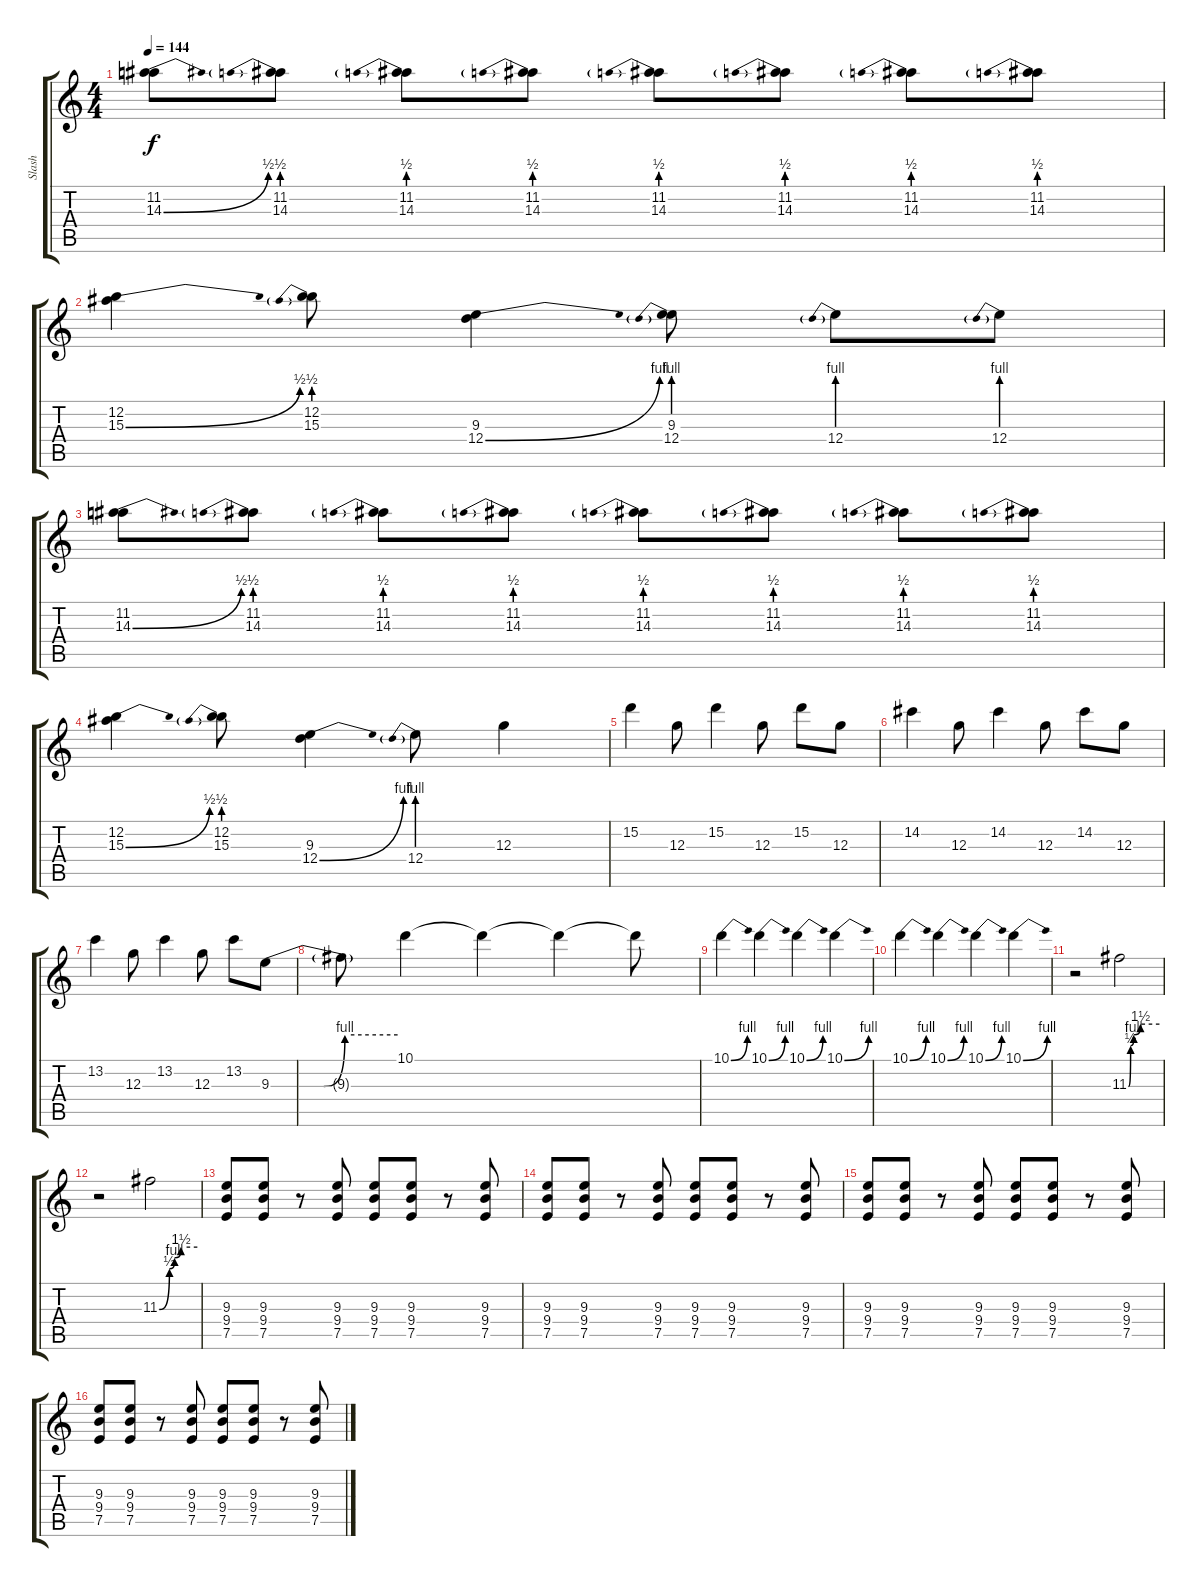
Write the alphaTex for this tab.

\track ("Slash" "Slash") {instrument distortionguitar}
\staff {score tabs}
\tuning (E4 B3 G3 D3 A2 E2) {hide}
\ts (4 4)
\tempo 144
\clef g2
\ks c
(11.2 14.3{be (bend 0 0 60 2)}).8{dy f volume 11 instrument distortionguitar} (11.2 14.3{be (prebend 0 2 60 2)}).8 (11.2 14.3{be (prebend 0 2 60 2)}).8 (11.2 14.3{be (prebend 0 2 60 2)}).8 (11.2 14.3{be (prebend 0 2 60 2)}).8 (11.2 14.3{be (prebend 0 2 60 2)}).8 (11.2 14.3{be (prebend 0 2 60 2)}).8 (11.2 14.3{be (prebend 0 2 60 2)}).8 |
(12.2 15.3{be (bend 0 0 60 2)}).4 (12.2 15.3{be (prebend 0 2 60 2)}).8 (9.3 12.4{be (bend 0 0 60 4)}).4 (9.3 12.4{be (prebend 0 4 60 4)}).8 12.4{be (prebend 0 4 60 4)}.8 12.4{be (prebend 0 4 60 4)}.8 |
(11.2 14.3{be (bend 0 0 60 2)}).8 (11.2 14.3{be (prebend 0 2 60 2)}).8 (11.2 14.3{be (prebend 0 2 60 2)}).8 (11.2 14.3{be (prebend 0 2 60 2)}).8 (11.2 14.3{be (prebend 0 2 60 2)}).8 (11.2 14.3{be (prebend 0 2 60 2)}).8 (11.2 14.3{be (prebend 0 2 60 2)}).8 (11.2 14.3{be (prebend 0 2 60 2)}).8 |
(12.2 15.3{be (bend 0 0 60 2)}).4 (12.2 15.3{be (prebend 0 2 60 2)}).8 (9.3 12.4{be (bend 0 0 60 4)}).4 12.4{be (prebend 0 4 60 4)}.8 12.3.4 |
15.2.4 12.3.8 15.2.4 12.3.8 15.2.8 12.3.8 |
14.2.4 12.3.8 14.2.4 12.3.8 14.2.8 12.3.8 |
13.2.4 12.3.8 13.2.4 12.3.8 13.2.8 9.3{be (custom 0 0 25 0 35 4 60 4)}.8 |
9.3{t}.8 10.1.4 10.1{t}.4{volume 10} 10.1{t}.4{volume 9} 10.1{t}.8{volume 8} |
10.1{be (bend 0 0 60 4)}.4{volume 8} 10.1{be (bend 0 0 60 4)}.4 10.1{be (bend 0 0 60 4)}.4 10.1{be (bend 0 0 60 4)}.4 |
10.1{be (bend 0 0 60 4)}.4 10.1{be (bend 0 0 60 4)}.4 10.1{be (bend 0 0 60 4)}.4 10.1{be (bend 0 0 60 4)}.4 |
r.2 11.3{be (custom 0 0 4 2 10 4 23 6 60 6)}.2{volume 13} |
r.2 11.3{be (custom 0 0 16 2 24 4 34 6 60 6)}.2 |
(9.3 9.4 7.5).8{volume 5} (9.3 9.4 7.5).8 r.8 (9.3 9.4 7.5).8 (9.3 9.4 7.5).8 (9.3 9.4 7.5).8 r.8 (9.3 9.4 7.5).8 |
(9.3 9.4 7.5).8 (9.3 9.4 7.5).8 r.8 (9.3 9.4 7.5).8 (9.3 9.4 7.5).8 (9.3 9.4 7.5).8 r.8 (9.3 9.4 7.5).8 |
(9.3 9.4 7.5).8{volume 5} (9.3 9.4 7.5).8 r.8 (9.3 9.4 7.5).8 (9.3 9.4 7.5).8 (9.3 9.4 7.5).8 r.8 (9.3 9.4 7.5).8 |
(9.3 9.4 7.5).8 (9.3 9.4 7.5).8 r.8 (9.3 9.4 7.5).8 (9.3 9.4 7.5).8 (9.3 9.4 7.5).8 r.8 (9.3 9.4 7.5).8
